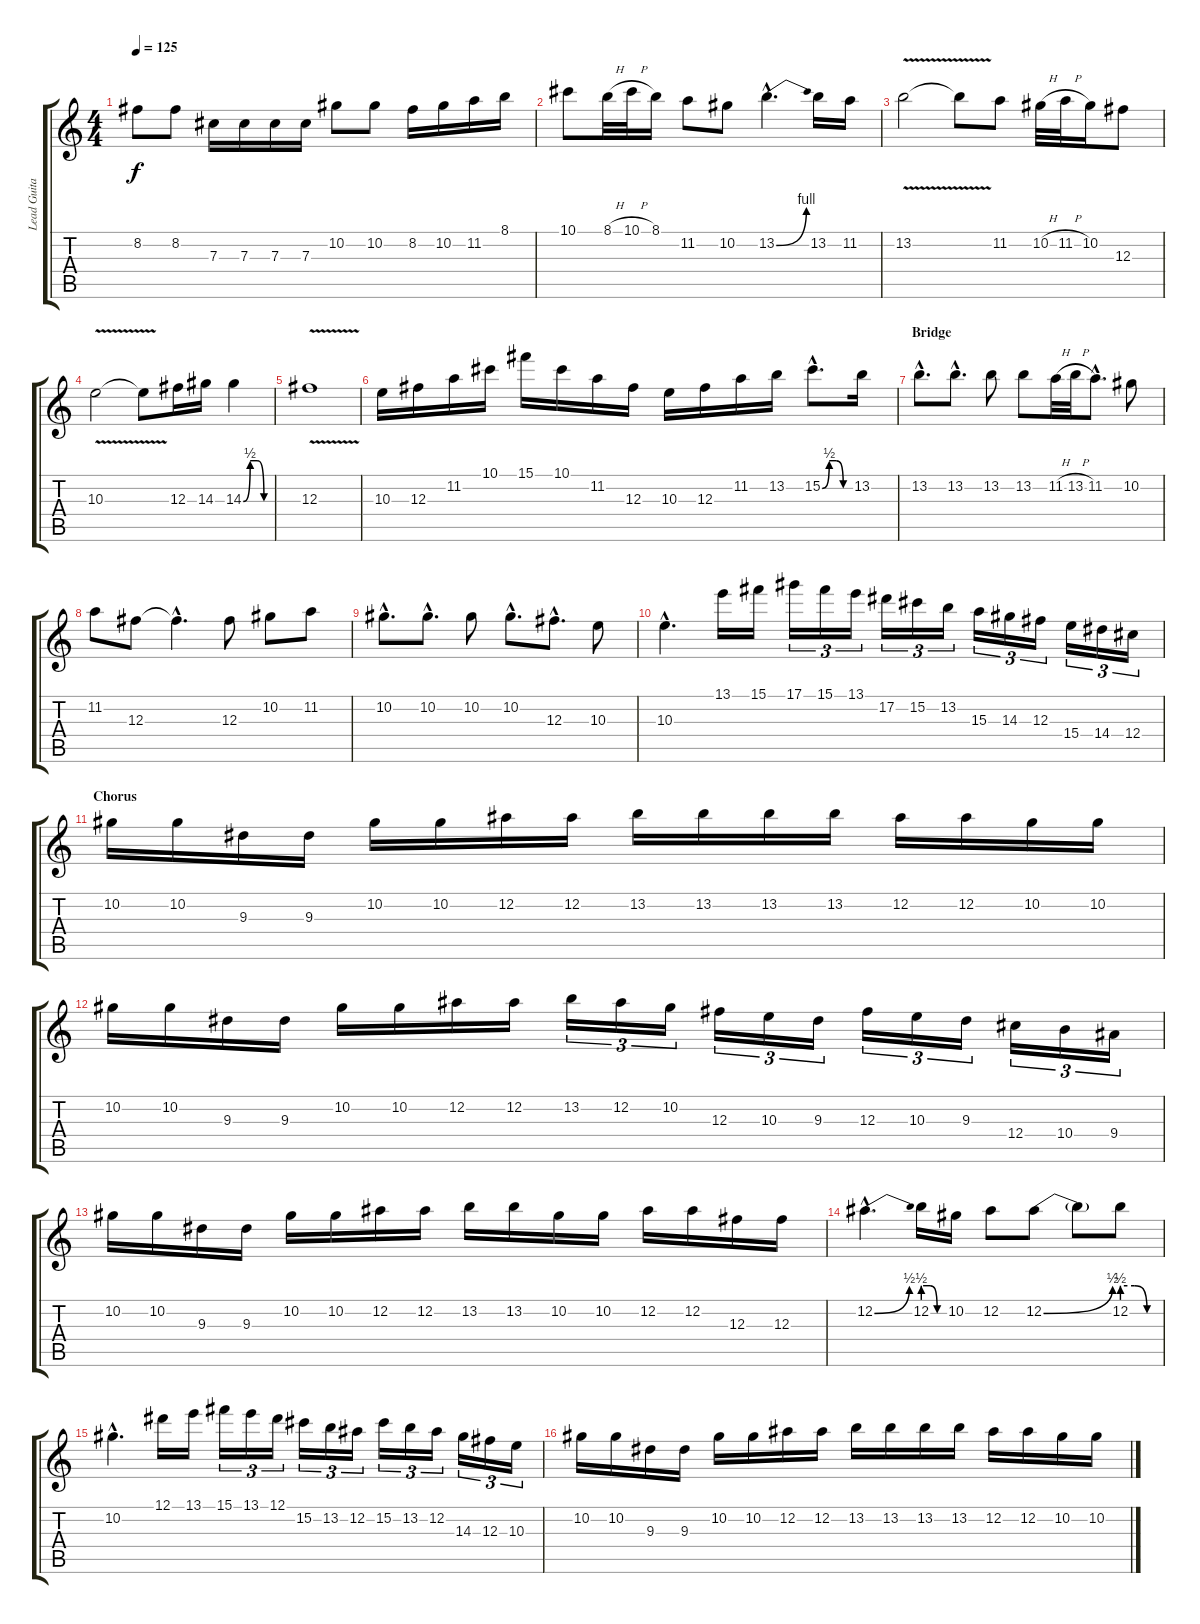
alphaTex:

\track ("Lead Guitar" "Lead Guita") {instrument distortionguitar}
\staff {score tabs}
\tuning (Eb4 Bb3 Gb3 Db3 Ab2 Eb2) {hide}
\ts (4 4)
\tempo 125
\clef g2
\ks c
8.2.8{dy f} 8.2.8 7.3.16 7.3.16 7.3.16 7.3.16 10.2.8 10.2.8 8.2.16 10.2.16 11.2.16 8.1.16 |
10.1.8 8.1{h}.32 10.1{h}.32 8.1.16 11.2.8 10.2.8 13.2{be (bend 0 0 60 4) hac}.4{d} 13.2.16 11.2.16 |
13.2{v}.2 13.2{t}.8 11.2.8 10.2{h}.32 11.2{h}.32 10.2.16 12.3.8 |
10.3{v}.2 10.3{t}.8 12.3.16 14.3.16 14.3{be (custom 0 0 15 2 30 2 45 0 60 0)}.4 |
12.3{v}.1 |
10.3.16 12.3.16 11.2.16 10.1.16 15.1.16 10.1.16 11.2.16 12.3.16 10.3.16 12.3.16 11.2.16 13.2.16 15.2{be (custom 0 0 15 2 30 2 45 0 60 0) hac}.8{d} 13.2.16 |
\section ("" "Bridge")
13.2{hac}.8{d} 13.2{hac}.8{d} 13.2.8 13.2.8 11.2{h}.32 13.2{h}.32 11.2{hac}.8{d} 10.2.8 |
11.2.8 12.3.8 12.3{hac t}.4{d} 12.3.8 10.2.8 11.2.8 |
10.2{hac}.8{d} 10.2{hac}.8{d} 10.2.8 10.2{hac}.8{d} 12.3{hac}.8{d} 10.3.8 |
10.3{hac}.4{d} 13.1.16 15.1.16 17.1.16{tu (3 2)} 15.1.16{tu (3 2)} 13.1.16{tu (3 2)} 17.2.16{tu (3 2)} 15.2.16{tu (3 2)} 13.2.16{tu (3 2)} 15.3.16{tu (3 2)} 14.3.16{tu (3 2)} 12.3.16{tu (3 2)} 15.4.16{tu (3 2)} 14.4.16{tu (3 2)} 12.4.16{tu (3 2)} |
\section ("" "Chorus")
10.2.16 10.2.16 9.3.16 9.3.16 10.2.16 10.2.16 12.2.16 12.2.16 13.2.16 13.2.16 13.2.16 13.2.16 12.2.16 12.2.16 10.2.16 10.2.16 |
10.2.16 10.2.16 9.3.16 9.3.16 10.2.16 10.2.16 12.2.16 12.2.16 13.2.16{tu (3 2)} 12.2.16{tu (3 2)} 10.2.16{tu (3 2)} 12.3.16{tu (3 2)} 10.3.16{tu (3 2)} 9.3.16{tu (3 2)} 12.3.16{tu (3 2)} 10.3.16{tu (3 2)} 9.3.16{tu (3 2)} 12.4.16{tu (3 2)} 10.4.16{tu (3 2)} 9.4.16{tu (3 2)} |
10.2.16 10.2.16 9.3.16 9.3.16 10.2.16 10.2.16 12.2.16 12.2.16 13.2.16 13.2.16 10.2.16 10.2.16 12.2.16 12.2.16 12.3.16 12.3.16 |
12.2{be (bend 0 0 60 2) hac}.4{d} 12.2{be (custom 0 2 20 2 40 0 60 0)}.16 10.2.16 12.2.8 12.2{be (bend 0 0 60 2)}.8 12.2{t}.8 12.2{be (custom 0 2 20 2 40 0 60 0)}.8 |
10.2{hac}.4{d} 12.1.16 13.1.16 15.1.16{tu (3 2)} 13.1.16{tu (3 2)} 12.1.16{tu (3 2)} 15.2.16{tu (3 2)} 13.2.16{tu (3 2)} 12.2.16{tu (3 2)} 15.2.16{tu (3 2)} 13.2.16{tu (3 2)} 12.2.16{tu (3 2)} 14.3.16{tu (3 2)} 12.3.16{tu (3 2)} 10.3.16{tu (3 2)} |
10.2.16 10.2.16 9.3.16 9.3.16 10.2.16 10.2.16 12.2.16 12.2.16 13.2.16 13.2.16 13.2.16 13.2.16 12.2.16 12.2.16 10.2.16 10.2.16
